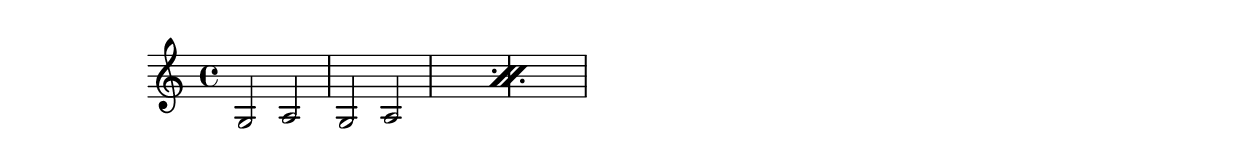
\version "1.7.23"


\header {
texidoc = "Percent repeats are not skipped, even when skipBars is set.  "
}

    \paper { raggedright= ##t }

\score {
     \context Staff <
	\property Score.skipBars = ##t
	\notes {
	\repeat "percent" 2 { g2 a g a }
	}
     >
}

